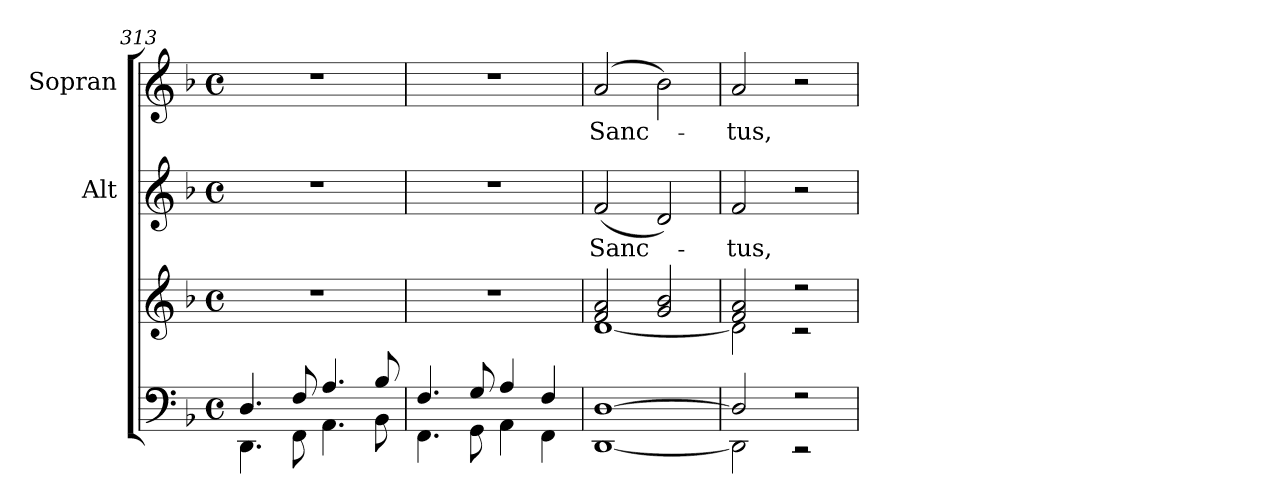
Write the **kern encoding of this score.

**kern	**kern	**kern	**text	**kern	**text
*part3	*part3	*part2	*part2	*part1	*part1
*staff4	*staff3	*staff2	*staff2	*staff1	*staff1
*	*	*I"Alt	*	*I"Sopran	*
*	*	*I'A.	*	*I'S.	*
*clefF4	*clefG2	*clefG2	*	*clefG2	*
*k[b-]	*k[b-]	*k[b-]	*	*k[b-]	*
*F:	*F:	*F:	*	*F:	*
*M4/4	*M4/4	*M4/4	*	*M4/4	*
*met(c)	*met(c)	*met(c)	*	*met(c)	*
=313	=313	=313	=313	=313	=313
*^	*	*	*	*	*
4.D/	4.DD\	1r	1r	.	1r	.
8F/	8FF\	.	.	.	.	.
4.A/	4.AA\	.	.	.	.	.
8B-/	8BB-\	.	.	.	.	.
=314	=314	=314	=314	=314	=314	=314
4.F/	4.FF\	1r	1r	.	1r	.
8G/	8GG\	.	.	.	.	.
4A/	4AA\	.	.	.	.	.
4F/	4FF\	.	.	.	.	.
!!LO:LB:g=z
=315	=315	=315	=315	=315	=315	=315
*	*	*^	*	*	*	*
!	!	!	!	!	!LO:LY:b	!	!LO:LY:b
[>1D	[<1DD	2f/ 2a/	[<1d	(<2f/	Sanc-	(2a/	Sanc-
.	.	2g/ 2b-/	.	2d/)	.	2b-\)	.
=316	=316	=316	=316	=316	=316	=316	=316
!	!	!	!	!	!LO:LY:b	!	!LO:LY:b
2D/]	2DD\]	2f/ 2a/	2d\]	2f/	-tus,	2a/	-tus,
2r	2r	2r	2r	2r	.	2r	.
*v	*v	*	*	*	*	*	*
*	*v	*v	*	*	*	*
=	=	=	=	=	=
*-	*-	*-	*-	*-	*-
